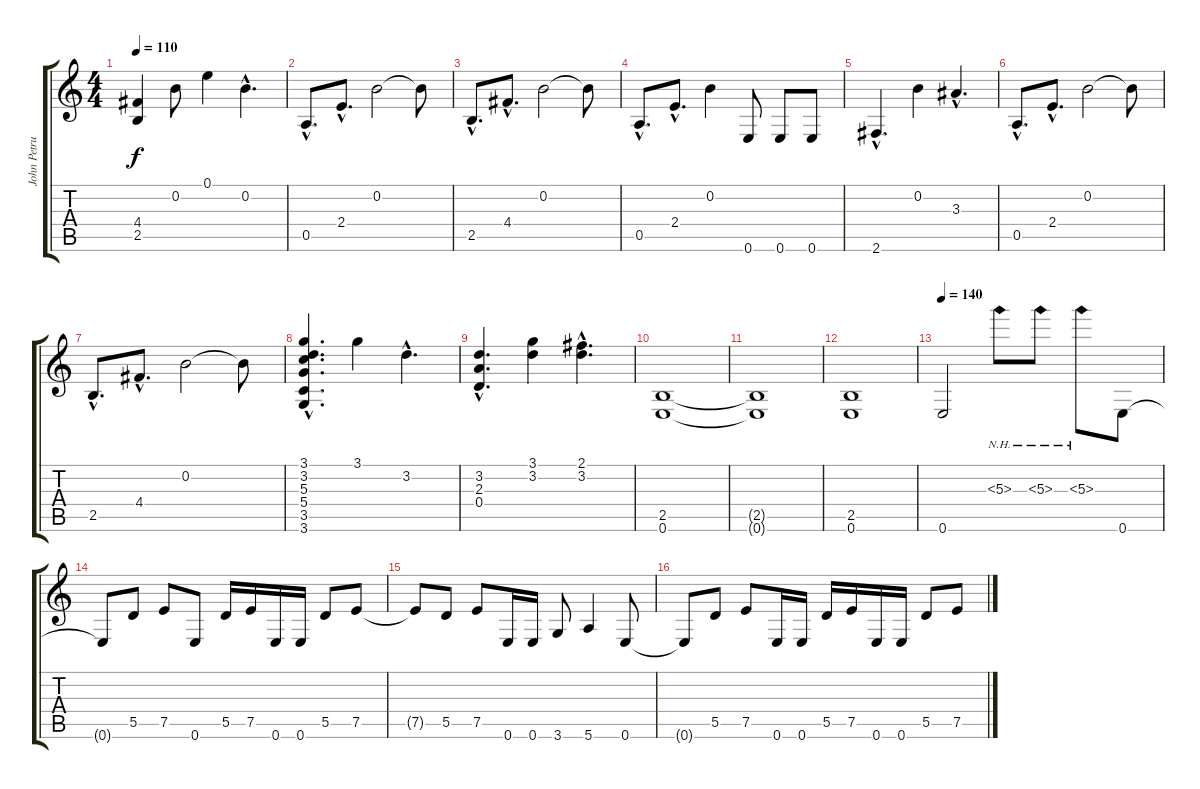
\track ("John Petrucci - Guitar" "John Petru") {instrument distortionguitar}
\staff {score tabs}
\tuning (E4 B3 G3 D3 A2 E2) {hide}
\ts (4 4)
\tempo 110
\clef g2
\ks c
(4.4 2.5).4{dy f} 0.2.8 0.1.4 0.2{hac}.4{d} |
0.5{hac}.8{d} 2.4{hac}.8{d} 0.2.2 0.2{t}.8 |
2.5{hac}.8{d} 4.4{hac}.8{d} 0.2.2 0.2{t}.8 |
0.5{hac}.8{d} 2.4{hac}.8{d} 0.2.4 0.6.8 0.6.8 0.6.8 |
2.6{hac}.4{d} 0.2.4 3.3{hac}.4{d} |
0.5{hac}.8{d} 2.4{hac}.8{d} 0.2.2 0.2{t}.8 |
2.5{hac}.8{d} 4.4{hac}.8{d} 0.2.2 0.2{t}.8 |
(3.1{hac} 3.2{hac} 5.3{hac} 5.4{hac} 3.5{hac} 3.6{hac}).4{d} 3.1.4 3.2{hac}.4{d} |
(3.2{hac} 2.3{hac} 0.4{hac}).4{d} (3.1 3.2).4 (2.1{hac} 3.2{hac}).4{d} |
(2.5 0.6).1 |
(2.5{t} 0.6{t}).1 |
(2.5 0.6).1 |
\tempo 140
0.6.2 5.3{nh}.8 5.3{nh}.8 5.3{nh}.8 0.6.8 |
0.6{t}.8 5.5.8 7.5.8 0.6.8 5.5.16 7.5.16 0.6.16 0.6.16 5.5.8 7.5.8 |
7.5{t}.8 5.5.8 7.5.8 0.6.16 0.6.16 3.6.8 5.6.4 0.6.8 |
0.6{t}.8 5.5.8 7.5.8 0.6.16 0.6.16 5.5.16 7.5.16 0.6.16 0.6.16 5.5.8 7.5.8
